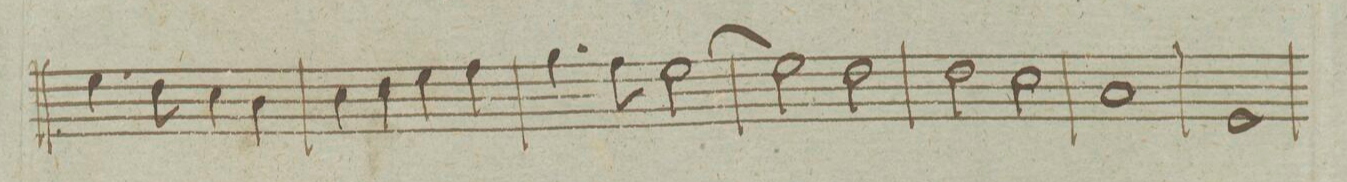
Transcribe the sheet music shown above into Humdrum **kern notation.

**kern
*I"Clarinetto Secondo in C. et B.
*clefG2
*k[]
*met(c|)
*M2/2
4.ee\
8dd\
4cc\
4b\
=226
4cc\
4dd\
4ee\
4ff\
=227
4.gg\
8ff\
[2ee\
=228
2ee\]
2dd\
=229
2dd\
2cc\
=230
1a/
=231
1e/
=232
*-
